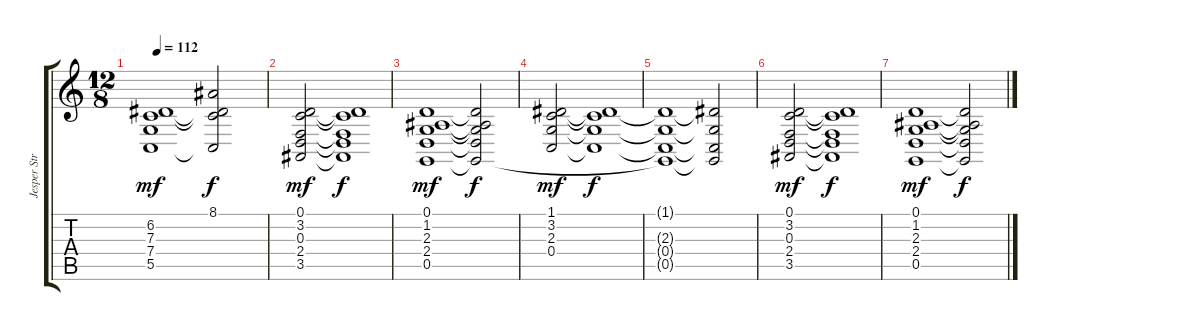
\track ("Jesper Strömblad (Keyboard)" "Jesper Str") {instrument synthstrings1}
\staff {score tabs}
\tuning (D4 A3 F3 C3 G2 D2) {hide}
\ts (12 8)
\tempo 112
\clef g2
\ks c
(6.2 7.3 7.4 5.5).1{dy mf} (8.1{t} 6.2{t} 7.3{t} 5.5{t}).2{dy f} |
(0.1 3.2 0.3 2.4 3.5).2{dy mf} (0.1{t} 3.2{t} 0.3{t} 2.4{t} 3.5{t}).1{dy f} |
(0.1 1.2 2.3 2.4 0.5).1{dy mf} (0.1{t} 1.2{t} 2.3{t} 2.4{t} 0.5{t}).2{dy f} |
(1.1 3.2 2.3 0.4).2{dy mf} (1.1{t} 3.2{t} 2.3{t} 0.4{t}).1{dy f} |
(1.1{t} 2.3{t} 0.4{t} 0.5{t}).1 (1.1{t} 2.3{t} 0.4{t} 0.5{t}).2 |
(0.1 3.2 0.3 2.4 3.5).2{dy mf} (0.1{t} 3.2{t} 0.3{t} 2.4{t} 3.5{t}).1{dy f} |
(0.1 1.2 2.3 2.4 0.5).1{dy mf} (0.1{t} 1.2{t} 2.3{t} 2.4{t} 0.5{t}).2{dy f}
